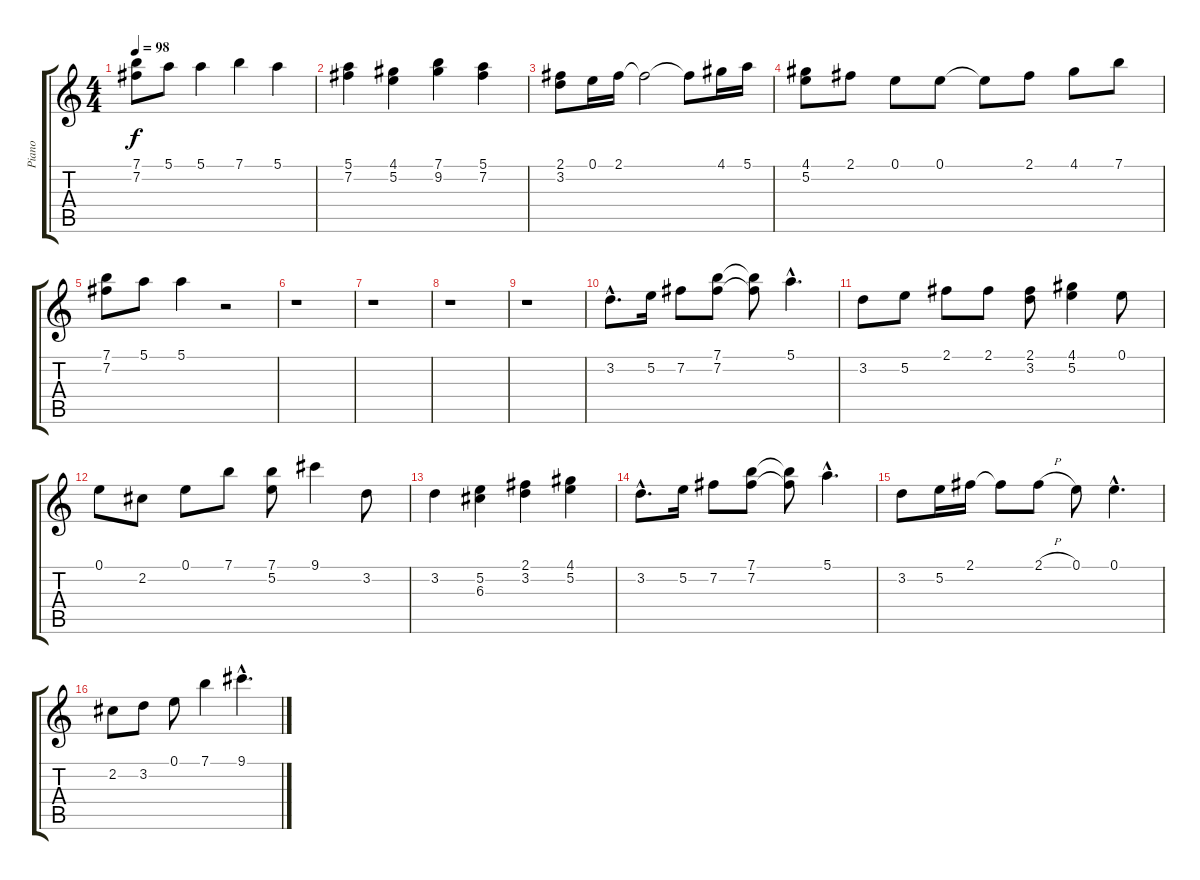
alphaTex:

\track ("Piano" "Piano") {instrument acousticgrandpiano}
\staff {score tabs}
\tuning (E5 B4 G4 D4 A3 E3) {hide}
\ts (4 4)
\tempo 98
\clef g2
\ks c
(7.1 7.2).8{dy f} 5.1.8 5.1.4 7.1.4 5.1.4 |
(5.1 7.2).4 (4.1 5.2).4 (7.1 9.2).4 (5.1 7.2).4 |
(2.1 3.2).8 0.1.16 2.1.16 2.1{t}.2 2.1{t}.8 4.1.16 5.1.16 |
(4.1 5.2).8 2.1.8 0.1.8 0.1.8 0.1{t}.8 2.1.8 4.1.8 7.1.8 |
(7.1 7.2).8 5.1.8 5.1.4 r.2 |
r.1 |
r.1 |
r.1 |
r.1 |
3.2{hac}.8{d} 5.2.16 7.2.8 (7.1 7.2).8 (7.1{t} 7.2{t}).8 5.1{hac}.4{d} |
3.2.8 5.2.8 2.1.8 2.1.8 (2.1 3.2).8 (4.1 5.2).4 0.1.8 |
0.1.8 2.2.8 0.1.8 7.1.8 (7.1 5.2).8 9.1.4 3.2.8 |
3.2.4 (5.2 6.3).4 (2.1 3.2).4 (4.1 5.2).4 |
3.2{hac}.8{d} 5.2.16 7.2.8 (7.1 7.2).8 (7.1{t} 7.2{t}).8 5.1{hac}.4{d} |
3.2.8 5.2.16 2.1.16 2.1{t}.8 2.1{h}.8 0.1.8 0.1{hac}.4{d} |
2.2.8 3.2.8 0.1.8 7.1.4 9.1{hac}.4{d}
